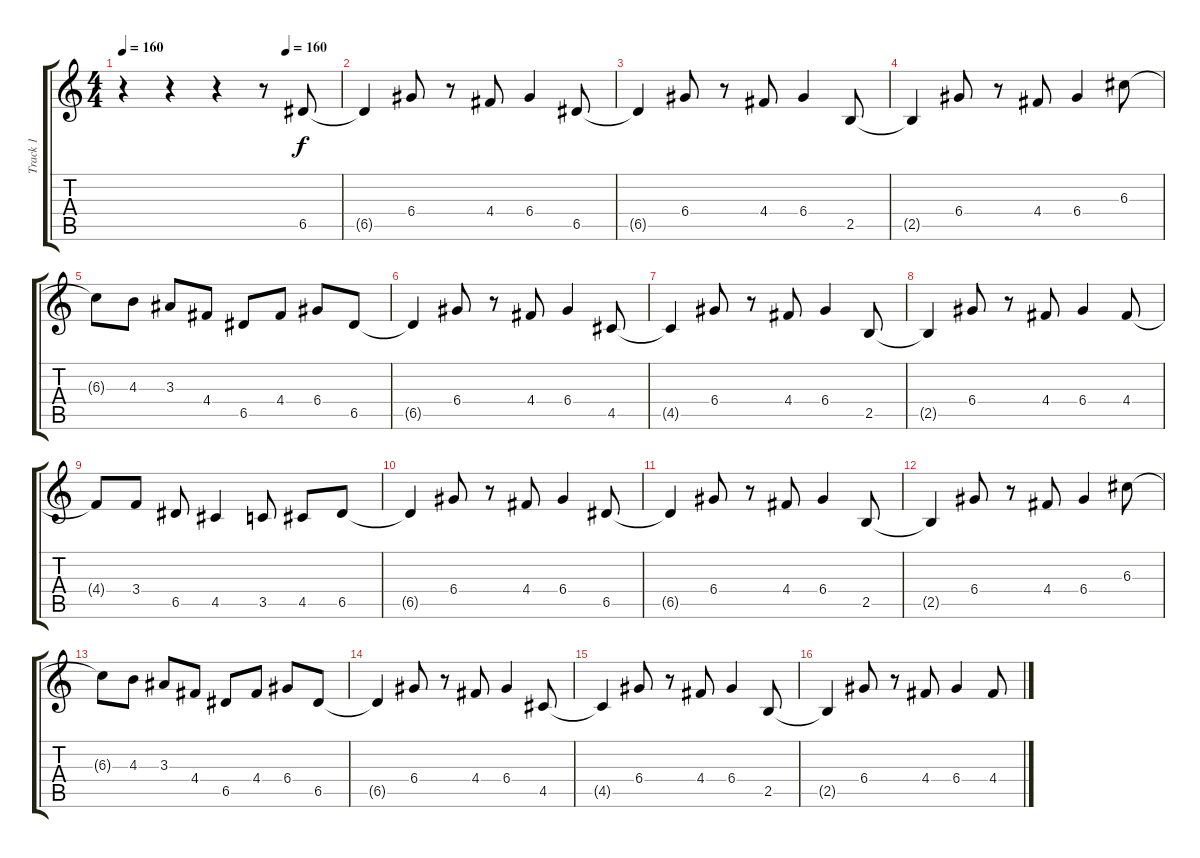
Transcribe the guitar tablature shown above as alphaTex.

\track ("Track 1" "Track 1") {instrument distortionguitar}
\staff {score tabs}
\tuning (E4 B3 G3 D3 A2 E2) {hide}
\ts (4 4)
\tempo 160
\tempo (160 0.75)
\clef g2
\ks c
r.4{dy f} r.4 r.4 r.8 6.5.8 |
6.5{t}.4 6.4.8 r.8 4.4.8 6.4.4 6.5.8 |
6.5{t}.4 6.4.8 r.8 4.4.8 6.4.4 2.5.8 |
2.5{t}.4 6.4.8 r.8 4.4.8 6.4.4 6.3.8 |
6.3{t}.8 4.3.8 3.3.8 4.4.8 6.5.8 4.4.8 6.4.8 6.5.8 |
6.5{t}.4 6.4.8 r.8 4.4.8 6.4.4 4.5.8 |
4.5{t}.4 6.4.8 r.8 4.4.8 6.4.4 2.5.8 |
2.5{t}.4 6.4.8 r.8 4.4.8 6.4.4 4.4.8 |
4.4{t}.8 3.4.8 6.5.8 4.5.4 3.5.8 4.5.8 6.5.8 |
6.5{t}.4 6.4.8 r.8 4.4.8 6.4.4 6.5.8 |
6.5{t}.4 6.4.8 r.8 4.4.8 6.4.4 2.5.8 |
2.5{t}.4 6.4.8 r.8 4.4.8 6.4.4 6.3.8 |
6.3{t}.8 4.3.8 3.3.8 4.4.8 6.5.8 4.4.8 6.4.8 6.5.8 |
6.5{t}.4 6.4.8 r.8 4.4.8 6.4.4 4.5.8 |
4.5{t}.4 6.4.8 r.8 4.4.8 6.4.4 2.5.8 |
2.5{t}.4 6.4.8 r.8 4.4.8 6.4.4 4.4.8
